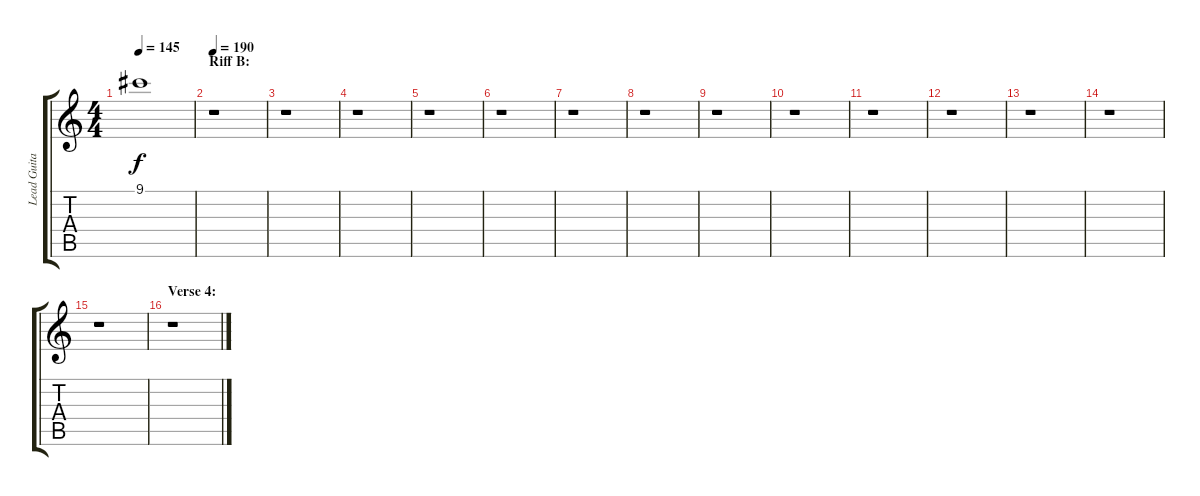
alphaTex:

\track ("Lead Guitar" "Lead Guita") {instrument distortionguitar}
\staff {score tabs}
\tuning (E4 B3 G3 D3 A2 E2) {hide}
\ts (4 4)
\tempo 145
\clef g2
\ks c
9.1.1{dy f} |
\section ("" "Riff B:")
\tempo 190
r.1 |
r.1 |
r.1 |
r.1 |
r.1 |
r.1 |
r.1 |
r.1 |
r.1 |
r.1 |
r.1 |
r.1 |
r.1 |
r.1 |
\section ("" "Verse 4:")
r.1
